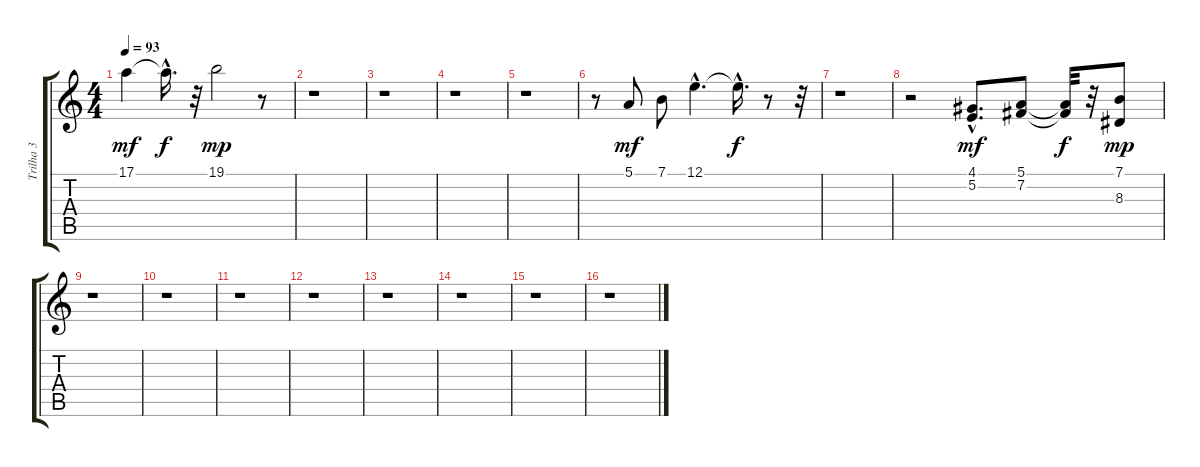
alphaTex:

\track ("Trilha 3" "Trilha 3") {instrument acousticgrandpiano}
\staff {score tabs}
\tuning (E4 B3 G3 D3 A2 E2) {hide}
\ts (4 4)
\tempo 93
\clef g2
\ks c
17.1.4{dy mf} 17.1{hac t}.16{d dy f} r.32 19.1.2{dy mp} r.8 |
r.1 |
r.1 |
r.1 |
r.1 |
r.8 5.1.8{dy mf} 7.1.8 12.1{hac}.4{d} 12.1{hac t}.16{d dy f} r.8 r.32 |
r.1 |
r.2 (4.1{hac} 5.2).8{d dy mf} (5.1 7.2).8 (5.1{t} 7.2{t}).32{dy f} r.32 (7.1 8.3).8{dy mp} |
r.1 |
r.1 |
r.1 |
r.1 |
r.1 |
r.1 |
r.1 |
r.1
